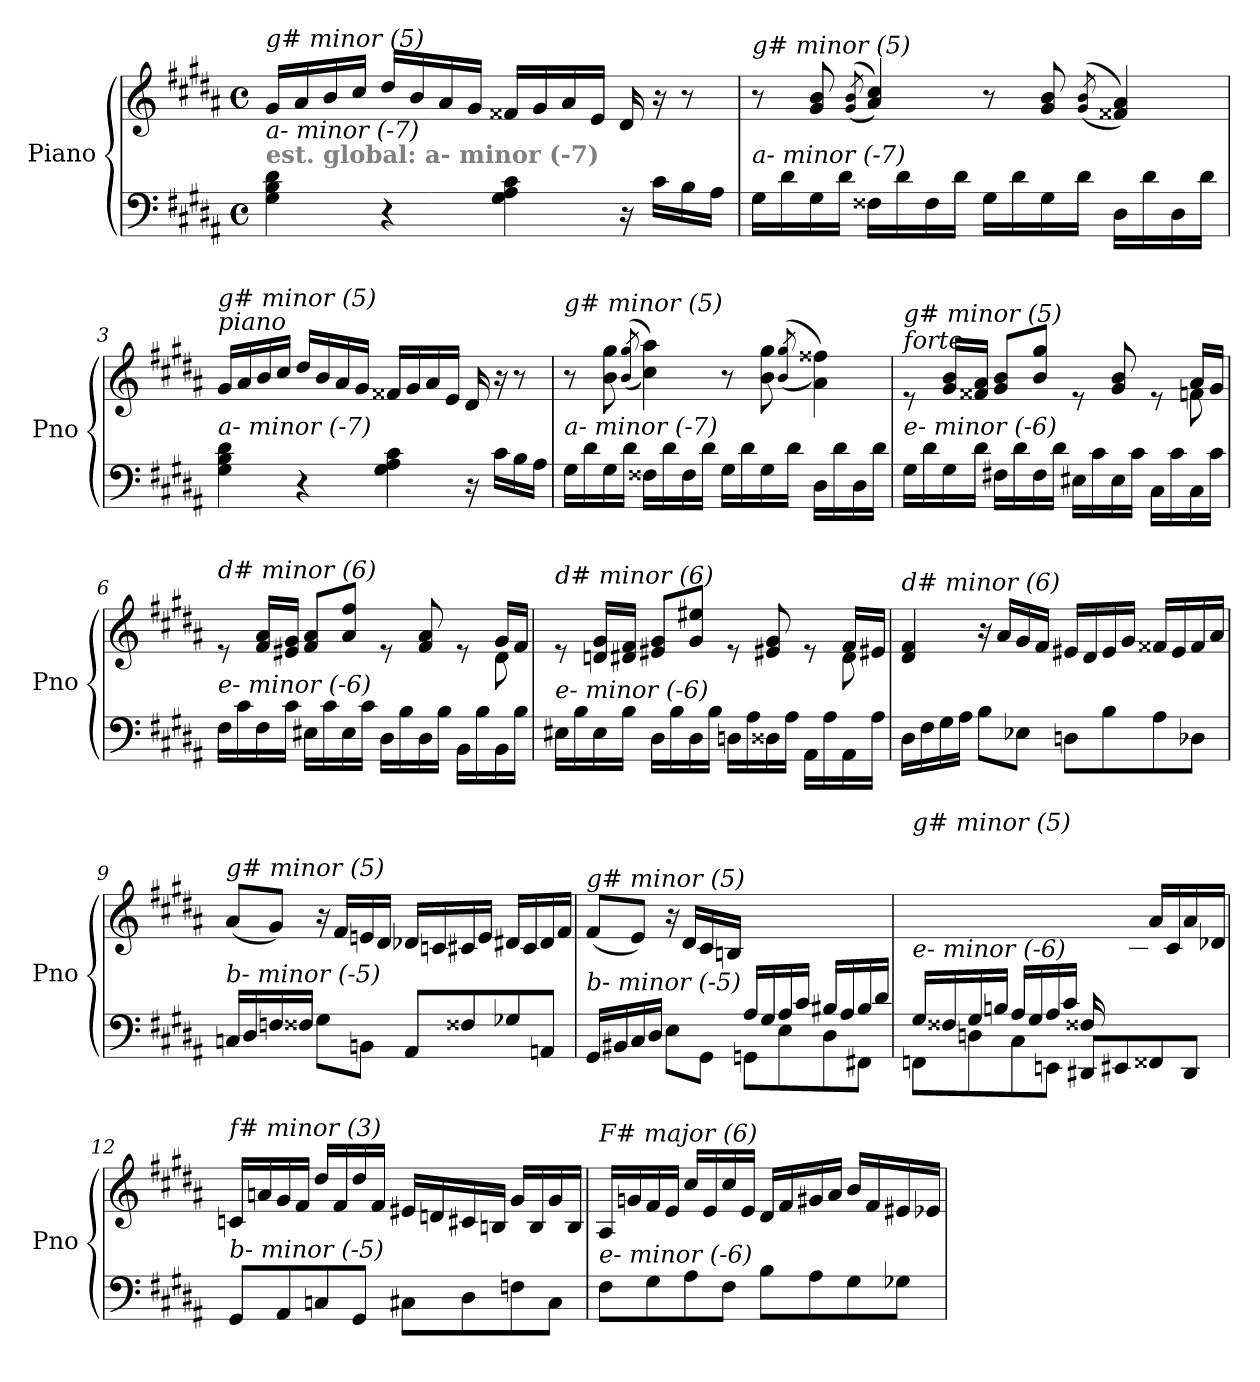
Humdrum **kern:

**kern	**kern
*part1	*part1
*staff2	*staff1
*I"Piano	*
*I'Pno	*
*clefF4	*clefG2
*k[f#c#g#d#a#]	*k[f#c#g#d#a#]
*M4/4	*M4/4
*met(c)	*met(c)
=1	=1
!	!LO:TX:i:t=g# minor (5)
!LO:TX:a:B:color=#808080:t=est. global&colon; a- minor (-7)	!
!LO:TX:i:t=a- minor (-7)	!
4G#\ 4B\ 4d#\	16g#/LL
.	16a#/
.	16b/
.	16cc#/JJ
4r	16dd#/LL
.	16b/
.	16a#/
.	16g#/JJ
4G#\ 4A#\ 4c#\	16f##X/LL
.	16g#/
.	16a#/
.	16e/JJ
16r	16d#/
16c#\LL	16r
16B\	8r
16A#\JJ	.
=2	=2
!	!LO:TX:i:t=g# minor (5)
!LO:TX:i:t=a- minor (-7)	!
16G#\LL	8r
16d#\	.
16G#\	8g#/ 8b/
16d#\JJ	.
.	(>(8qg#/ 8qb/
16F##X\LL	4a#/ 4cc#/))
16d#\	.
16F##\	.
16d#\JJ	.
16G#\LL	8r
16d#\	.
16G#\	8g#/ 8b/
16d#\JJ	.
.	((>8qg#/ 8qb/
16D#\LL	4f##X/ 4a#/))
16d#\	.
16D#\	.
16d#\JJ	.
=3	=3
!	!LO:TX:a:i:t=piano
!	!LO:TX:i:t=g# minor (5)
!LO:TX:i:t=a- minor (-7)	!
4G#\ 4B\ 4d#\	16g#/LL
.	16a#/
.	16b/
.	16cc#/JJ
4r	16dd#/LL
.	16b/
.	16a#/
.	16g#/JJ
4G#\ 4A#\ 4c#\	16f##X/LL
.	16g#/
.	16a#/
.	16e/JJ
16r	16d#/
16c#\LL	16r
16B\	8r
16A#\JJ	.
!!LO:LB:g=z
=4	=4
!	!LO:TX:i:t=g# minor (5)
!LO:TX:i:t=a- minor (-7)	!
16G#\LL	8r
16d#\	.
16G#\	8b\ 8gg#\
16d#\JJ	.
.	((>8qb/ 8qgg#/
16F##X\LL	4cc#\ 4aa#\))
16d#\	.
16F##\	.
16d#\JJ	.
16G#\LL	8r
16d#\	.
16G#\	8b\ 8gg#\
16d#\JJ	.
.	((>8qb/ 8qgg#/
16D#\LL	4a#\ 4ff##X\))
16d#\	.
16D#\	.
16d#\JJ	.
=5	=5
*^	*^
!	!	!LO:TX:a:i:t=forte	!
!	!	!LO:TX:i:t=g# minor (5)	!
!LO:TX:i:t=e- minor (-6)	!	!	!
2..ryy	16G#\LL	8re	2..ryy
.	16d#\	.	.
.	16G#\	16g#/ 16b/LL	.
.	16d#\JJ	16f##X/ 16a#/JJ	.
.	16F#X\LL	8g#/ 8b/L	.
.	16d#\	.	.
.	16F#\	8b/ 8gg#/J	.
.	16d#\JJ	.	.
.	16E#X\LL	8re	.
.	16c#\	.	.
.	16E#\	8g#/ 8b/	.
.	16c#\JJ	.	.
.	16C#\LL	8re	.
.	16c#\	.	.
8ryy	16C#\	16a#/LL	8fni\
.	16c#\JJ	16g#/JJ	.
=6	=6	=6	=6
!	!	!LO:TX:i:t=d# minor (6)	!
!LO:TX:i:t=e- minor (-6)	!	!	!
2..ryy	16F#\LL	8re	2..ryy
.	16c#\	.	.
.	16F#\	16f#/ 16a#/LL	.
.	16c#\JJ	16e#X/ 16g#/JJ	.
.	16E#X\LL	8f#/ 8a#/L	.
.	16c#\	.	.
.	16E#\	8a#/ 8ff#/J	.
.	16c#\JJ	.	.
.	16D#\LL	8re	.
.	16B\	.	.
.	16D#\	8f#/ 8a#/	.
.	16B\JJ	.	.
.	16BB\LL	8re	.
.	16B\	.	.
8ryy	16BB\	16g#/LL	8d#\
.	16B\JJ	16f#/JJ	.
!!LO:LB:g=z	!!
=7	=7	=7	=7
!	!	!LO:TX:i:t=d# minor (6)	!
!LO:TX:i:t=e- minor (-6)	!	!	!
2..ryy	16E#X\LL	8re	2..ryy
.	16B\	.	.
.	16E#\	16dni/ 16g#/LL	.
.	16B\JJ	16d#/ 16f#/JJ	.
.	16D#\LL	8e#X/ 8g#/L	.
.	16B\	.	.
.	16D#\	8g#/ 8ee#X/J	.
.	16B\JJ	.	.
.	16Dni\LL	8re	.
.	16A#\	.	.
.	16D##i\	8e#X/ 8g#/	.
.	16A#\JJ	.	.
.	16AA#\LL	8re	.
.	16A#\	.	.
8ryy	16AA#\	16f#/LL	8d#\
.	16A#\JJ	16e#X/JJ	.
*	*	*v	*v
=8	=8	=8
!	!	!LO:TX:i:t=d# minor (6)
!LO:TX:i:t=e- minor (-6)	!	!
*v	*v	*
16D#\LL	4d#/ 4f#/
16F#\	.
16G#\	.
16A#\JJ	.
8B\L	16r
.	16a#/LL
8E-Xj\J	16g#/
.	16f#/JJ
8Dni\L	16e#X/LL
.	16d#/
8B\	16e#/
.	16g#/JJ
8A#\	16f##X/LL
.	16e#/
8D-Xj\J	16f##/
.	16a#/JJ
=9	=9
!	!LO:TX:i:t=g# minor (5)
!LO:TX:i:t=b- minor (-5)	!
16Cni/LL	(8a#/L
16D#/	.
16Fni/	8g#/J)
16F##X/JJ	.
8G#\L	16r
.	16f#/LL
8BBn\J	16en/
.	16d#/JJ
8AA#/L	16d-Xj/LL
.	16cni/
8F##X/	16c#/
.	16e/JJ
8G-Xi/	16d#/LL
.	16c#/
8AAn/J	16d#/
.	16f#/JJ
!!LO:LB:g=z
=10	=10
*^	*
!	!	!LO:TX:i:t=g# minor (5)
!LO:TX:i:t=b- minor (-5)	!	!
2ryy	16GG#/LL	(8f#/L
.	16BB#X/	.
.	16C#/	8e/J)
.	16D#/JJ	.
.	8E\L	16r
.	.	16d#/LL
.	8GG#\J	16c#/
.	.	16Bn/JJ
16A#/LL	8GGni\L	2ryy
16G#/	.	.
16A#/	8E\	.
16c#/JJ	.	.
16B#X/LL	8D#\	.
16A#/	.	.
16B#/	8FF#X\J	.
16d#/JJ	.	.
=11	=11	=11
!	!	!LO:TX:i:t=g# minor (5)
!LO:TX:i:t=e- minor (-6)	!	!
16G#/LL	8FFni\L	2ryy
16F##X/	.	.
16G#/	8Dn\	.
16Bn/JJ	.	.
16A#/LL	8C#\	.
16G#/	.	.
16A#/	8EEn\J	.
16c#/JJ	.	.
16F##X/LL	8DD#X/L	16ryy
4..ryy	.	16e/
.	8EE#X/	16d#/
.	.	16c#/JJ
.	8FF##X/	16a#/LL
.	.	16c#/
.	8DD#/J	16a#/
.	.	16d-Xj/JJ
*v	*v	*
=12	=12
!	!LO:TX:i:t=f# minor (3)
!LO:TX:i:t=b- minor (-5)	!
8GG#/L	16cni/LL
.	16an/
8AA#/	16g#/
.	16f#/JJ
8Cni/	16dd#/LL
.	16f#/
8GG#/J	16dd#/
.	16f#/JJ
8C#\L	16e#X/LL
.	16dn/
8D#\	16c#/
.	16Bn/JJ
8Fni\	16g#/LL
.	16B/
8C#\J	16g#/
.	16B/JJ
!!LO:LB:g=z
=13	=13
!	!LO:TX:i:t=F# major (6)
!LO:TX:i:t=e- minor (-6)	!
8F#\L	16A#/LL
.	16gn/
8G#\	16f#/
.	16e/JJ
8A#\	16cc#/LL
.	16e/
8F#\J	16cc#/
.	16e/JJ
8B\L	16d#/LL
.	16f#/
8A#\	16g#X/
.	16a#/JJ
8G#\	16b/LL
.	16f#/
8G-Xj\J	16e#X/
.	16e-Xj/JJ
=	=
*-	*-
